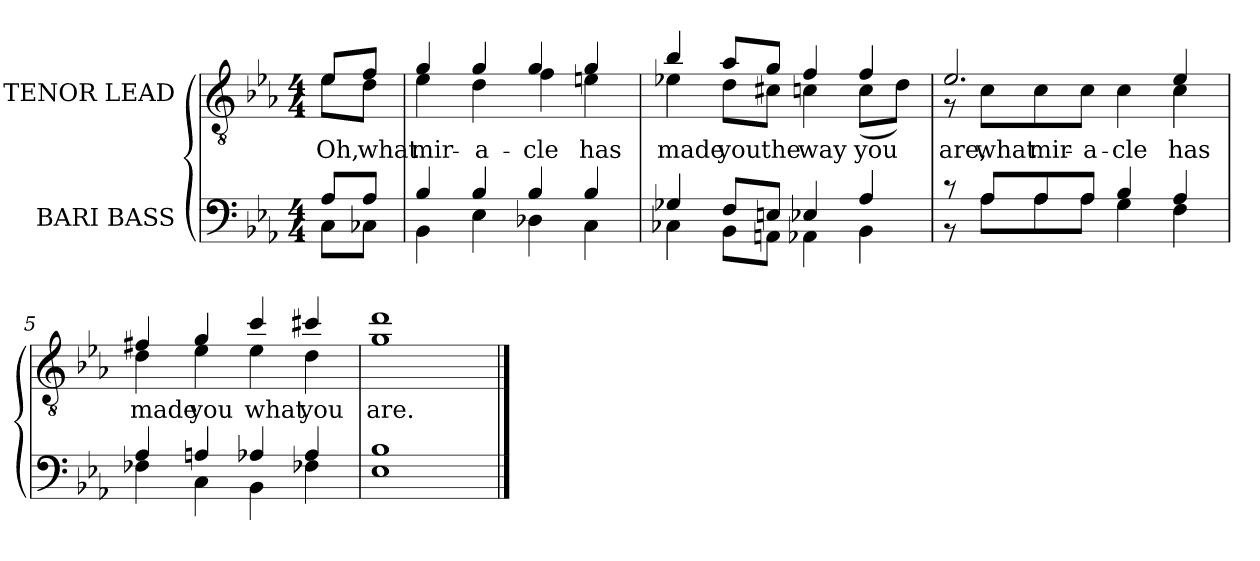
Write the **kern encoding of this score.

**kern	**kern	**text
*part2	*part1	*part1
*staff2	*staff1	*staff1
*I"BARI BASS	*I"TENOR LEAD	*
*clefF4	*clefGv2	*
*k[b-e-a-]	*k[b-e-a-]	*
*M4/4	*M4/4	*
=1	=1	=1
*^	*^	*
!	!	!	!	!LO:LY:b
8A-/L	8C\L	8e-/L	8e-\L	Oh,
!	!	!	!	!LO:LY:b
8A-/J	8C-X\J	8f/J	8d\J	what
=2	=2	=2	=2	=2
!	!	!	!	!LO:LY:b
4B-/	4BB-\	4g/	4e-\	mir-
!	!	!	!	!LO:LY:b
4B-/	4E-\	4g/	4d\	-a-
!	!	!	!	!LO:LY:b
4B-/	4D-X\	4g/	4f\	-cle
!	!	!	!	!LO:LY:b
4B-/	4C\	4g/	4en\	has
=3	=3	=3	=3	=3
!	!	!	!	!LO:LY:b
4G-X/	4C-X\	4b-/	4e-X\	made
!	!	!	!	!LO:LY:b
8F/L	8BB-\L	8a-/L	8d\L	you
!	!	!	!	!LO:LY:b
8En/J	8AAn\J	8g/J	8c#X\J	the
!	!	!	!	!LO:LY:b
4E-X/	4AA-X\	4f/	4cn\	way
!	!	!	!	!LO:LY:b
4A-/	4BB-\	4f/	(8c\L	you
.	.	.	8d\J)	.
=4	=4	=4	=4	=4
!	!	!	!	!LO:LY:a
8r	8r	2.e-/	8r	are,
!	!	!	!	!LO:LY:b
8A-/L	8A-\L	.	8c\L	what
!	!	!	!	!LO:LY:b
8A-/	8A-\	.	8c\	mir-
!	!	!	!	!LO:LY:b
8A-/J	8A-\J	.	8c\J	-a-
!	!	!	!	!LO:LY:b
4B-/	4G\	.	4c\	-cle
!	!	!	!	!LO:LY:b
4A-/	4F\	4e-/	4c\	has
!!LO:LB:g=z	!!
=5	=5	=5	=5	=5
!	!	!	!	!LO:LY:b
4A-/	4F-X\	4f#X/	4d\	made
!	!	!	!	!LO:LY:b
4AnZ/	4C\	4gZ/	4e-\	you
!	!	!	!	!LO:LY:b
4A-X/	4BB-\	4cc/	4e-\	what
!	!	!	!	!LO:LY:b
4A-/	4F-X\	4cc#X/	4d\	you
=6	=6	=6	=6	=6
!	!	!	!	!LO:LY:b
1B-	1E-	1dd	1g	are.
*v	*v	*	*	*
*	*v	*v	*
==	==	==
*-	*-	*-
